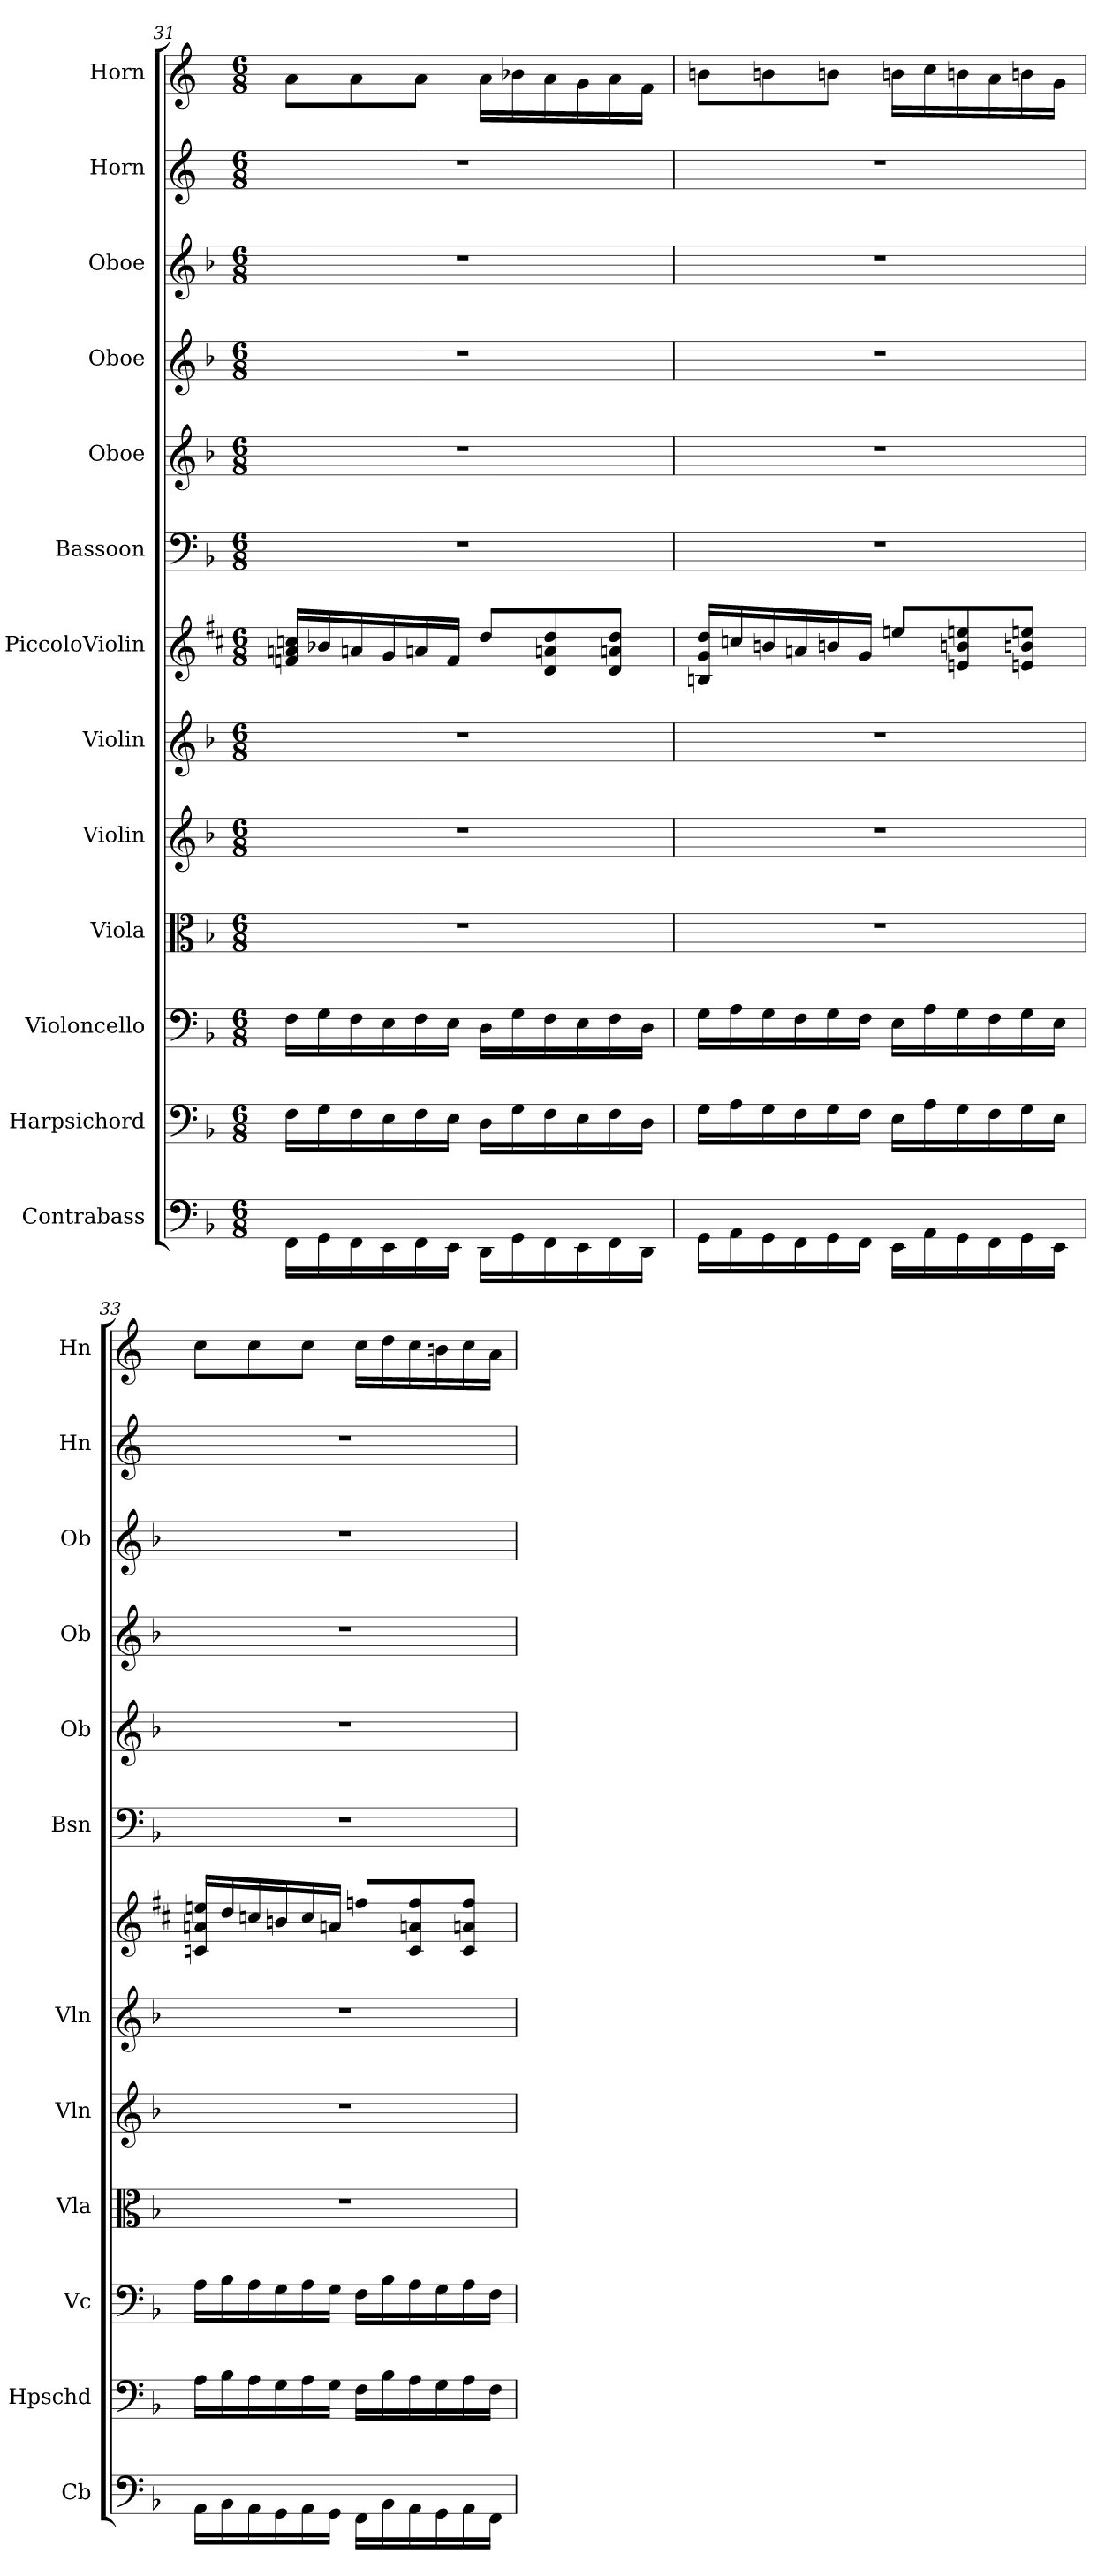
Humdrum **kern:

**kern	**kern	**kern	**kern	**kern	**kern	**kern	**kern	**kern	**kern	**kern	**kern	**kern
*part13	*part12	*part11	*part10	*part9	*part8	*part7	*part6	*part5	*part4	*part3	*part2	*part1
*staff13	*staff12	*staff11	*staff10	*staff9	*staff8	*staff7	*staff6	*staff5	*staff4	*staff3	*staff2	*staff1
*I"Contrabass	*I"Harpsichord	*I"Violoncello	*I"Viola	*I"Violin	*I"Violin	*I"PiccoloViolin	*I"Bassoon	*I"Oboe	*I"Oboe	*I"Oboe	*I"Horn	*I"Horn
*I'Cb	*I'Hpschd	*I'Vc	*I'Vla	*I'Vln	*I'Vln	*	*I'Bsn	*I'Ob	*I'Ob	*I'Ob	*I'Hn	*I'Hn
*clefF4	*clefF4	*clefF4	*clefC3	*clefG2	*clefG2	*clefG2	*clefF4	*clefG2	*clefG2	*clefG2	*clefG2	*clefG2
*k[b-]	*k[b-]	*k[b-]	*k[b-]	*k[b-]	*k[b-]	*k[f#c#]	*k[b-]	*k[b-]	*k[b-]	*k[b-]	*k[]	*k[]
*M6/8	*M6/8	*M6/8	*M6/8	*M6/8	*M6/8	*M6/8	*M6/8	*M6/8	*M6/8	*M6/8	*M6/8	*M6/8
=31	=31	=31	=31	=31	=31	=31	=31	=31	=31	=31	=31	=31
16FF\LL	16F\LL	16F\LL	2.r	2.r	2.r	16fn/ 16an/ 16ccn/LL	2.r	2.r	2.r	2.r	2.r	8a\L
16GG\	16G\	16G\	.	.	.	16b-X/	.	.	.	.	.	.
16FF\	16F\	16F\	.	.	.	16an/	.	.	.	.	.	8a\
16EE\	16E\	16E\	.	.	.	16g/	.	.	.	.	.	.
16FF\	16F\	16F\	.	.	.	16an/	.	.	.	.	.	8a\J
16EE\JJ	16E\JJ	16E\JJ	.	.	.	16f/JJ	.	.	.	.	.	.
16DD\LL	16D\LL	16D\LL	.	.	.	8dd/L	.	.	.	.	.	16a\LL
16GG\	16G\	16G\	.	.	.	.	.	.	.	.	.	16b-X\
16FF\	16F\	16F\	.	.	.	8d/ 8an/ 8dd/	.	.	.	.	.	16a\
16EE\	16E\	16E\	.	.	.	.	.	.	.	.	.	16g\
16FF\	16F\	16F\	.	.	.	8d/ 8an/ 8dd/J	.	.	.	.	.	16a\
16DD\JJ	16D\JJ	16D\JJ	.	.	.	.	.	.	.	.	.	16f\JJ
=32	=32	=32	=32	=32	=32	=32	=32	=32	=32	=32	=32	=32
16GG\LL	16G\LL	16G\LL	2.r	2.r	2.r	16Bn/ 16g/ 16dd/LL	2.r	2.r	2.r	2.r	2.r	8bn\L
16AA\	16A\	16A\	.	.	.	16ccn/	.	.	.	.	.	.
16GG\	16G\	16G\	.	.	.	16bn/	.	.	.	.	.	8bn\
16FF\	16F\	16F\	.	.	.	16an/	.	.	.	.	.	.
16GG\	16G\	16G\	.	.	.	16bn/	.	.	.	.	.	8bn\J
16FF\JJ	16F\JJ	16F\JJ	.	.	.	16g/JJ	.	.	.	.	.	.
16EE\LL	16E\LL	16E\LL	.	.	.	8een/L	.	.	.	.	.	16bn\LL
16AA\	16A\	16A\	.	.	.	.	.	.	.	.	.	16cc\
16GG\	16G\	16G\	.	.	.	8en/ 8bn/ 8een/	.	.	.	.	.	16bn\
16FF\	16F\	16F\	.	.	.	.	.	.	.	.	.	16a\
16GG\	16G\	16G\	.	.	.	8en/ 8bn/ 8een/J	.	.	.	.	.	16bn\
16EE\JJ	16E\JJ	16E\JJ	.	.	.	.	.	.	.	.	.	16g\JJ
=33	=33	=33	=33	=33	=33	=33	=33	=33	=33	=33	=33	=33
16AA\LL	16A\LL	16A\LL	2.r	2.r	2.r	16cn/ 16an/ 16een/LL	2.r	2.r	2.r	2.r	2.r	8cc\L
16BB-\	16B-\	16B-\	.	.	.	16dd/	.	.	.	.	.	.
16AA\	16A\	16A\	.	.	.	16ccn/	.	.	.	.	.	8cc\
16GG\	16G\	16G\	.	.	.	16bn/	.	.	.	.	.	.
16AA\	16A\	16A\	.	.	.	16cc/	.	.	.	.	.	8cc\J
16GG\JJ	16G\JJ	16G\JJ	.	.	.	16an/JJ	.	.	.	.	.	.
16FF\LL	16F\LL	16F\LL	.	.	.	8ffn/L	.	.	.	.	.	16cc\LL
16BB-\	16B-\	16B-\	.	.	.	.	.	.	.	.	.	16dd\
16AA\	16A\	16A\	.	.	.	8c/ 8an/ 8ff/	.	.	.	.	.	16cc\
16GG\	16G\	16G\	.	.	.	.	.	.	.	.	.	16bn\
16AA\	16A\	16A\	.	.	.	8c/ 8an/ 8ff/J	.	.	.	.	.	16cc\
16FF\JJ	16F\JJ	16F\JJ	.	.	.	.	.	.	.	.	.	16a\JJ
=	=	=	=	=	=	=	=	=	=	=	=	=
*-	*-	*-	*-	*-	*-	*-	*-	*-	*-	*-	*-	*-
